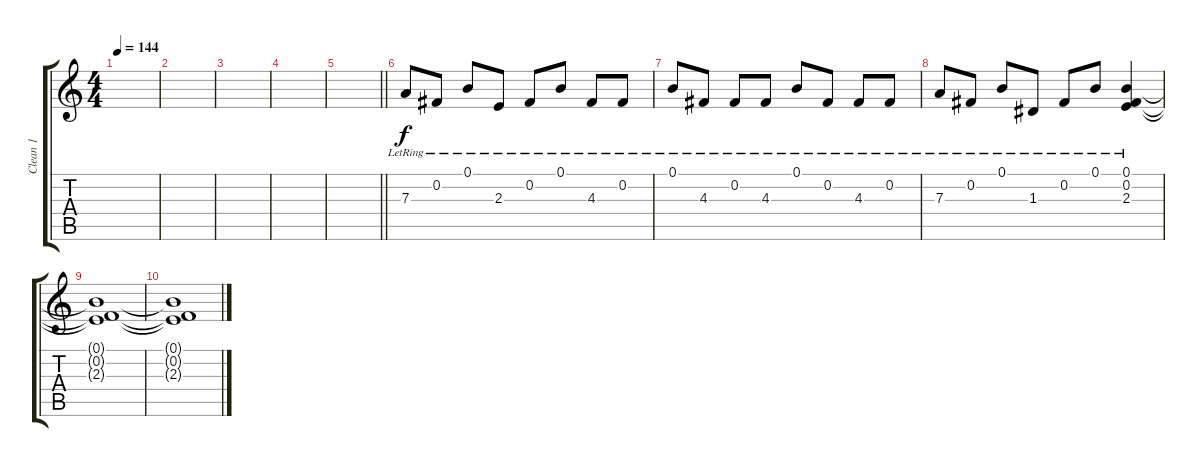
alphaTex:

\track ("Clean 1" "Clean 1") {instrument electricguitarclean}
\staff {score tabs}
\tuning (B3 Gb3 D3 A2 E2 B1) {hide}
\ts (4 4)
\tempo 144
\clef g2
\ks c
|
|
|
|
\barLineRight lightlight
|
7.3{lr}.8{volume 16} 0.2{lr}.8 0.1{lr}.8 2.3{lr}.8 0.2{lr}.8 0.1{lr}.8 4.3{lr}.8 0.2{lr}.8 |
0.1{lr}.8 4.3{lr}.8 0.2{lr}.8 4.3{lr}.8 0.1{lr}.8 0.2{lr}.8 4.3{lr}.8 0.2{lr}.8 |
7.3{lr}.8 0.2{lr}.8 0.1{lr}.8 1.3{lr}.8 0.2{lr}.8 0.1{lr}.8 (0.1{lr} 0.2{lr} 2.3{lr}).4 |
(0.1{t} 0.2{t} 2.3{t}).1 |
(0.1{t} 0.2{t} 2.3{t}).1
